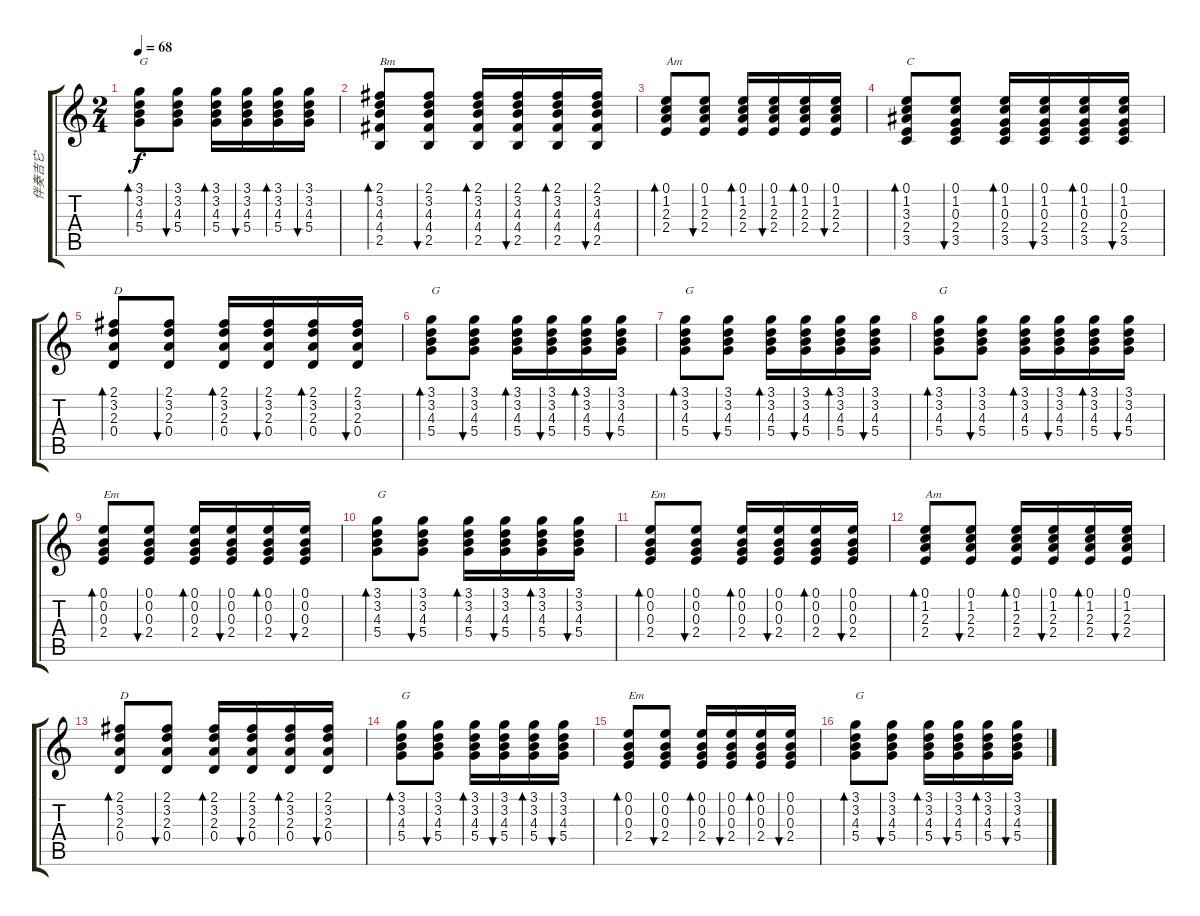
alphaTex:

\track ("伴奏吉它" "伴奏吉它") {instrument acousticguitarsteel}
\staff {score tabs}
\tuning (E4 B3 G3 D3 A2 E2) {hide}
\ts (2 4)
\tempo 68
\clef g2
\ks c
(3.1 3.2 4.3 5.4).8{bd 60 txt "G" dy f} (3.1 3.2 4.3 5.4).8{bu 60} (3.1 3.2 4.3 5.4).16{bd 60} (3.1 3.2 4.3 5.4).16{bu 60} (3.1 3.2 4.3 5.4).16{bd 60} (3.1 3.2 4.3 5.4).16{bu 60} |
(2.1 3.2 4.3 4.4 2.5).8{bd 30 txt "Bm"} (2.1 3.2 4.3 4.4 2.5).8{bu 30} (2.1 3.2 4.3 4.4 2.5).16{bd 30} (2.1 3.2 4.3 4.4 2.5).16{bu 30} (2.1 3.2 4.3 4.4 2.5).16{bd 30} (2.1 3.2 4.3 4.4 2.5).16{bu 30} |
(0.1 1.2 2.3 2.4).8{bd 30 txt "Am"} (0.1 1.2 2.3 2.4).8{bu 30} (0.1 1.2 2.3 2.4).16{bd 30} (0.1 1.2 2.3 2.4).16{bu 30} (0.1 1.2 2.3 2.4).16{bd 30} (0.1 1.2 2.3 2.4).16{bu 30} |
(0.1 1.2 3.3 2.4 3.5).8{bd 30 txt "C"} (0.1 1.2 0.3 2.4 3.5).8{bu 30} (0.1 1.2 0.3 2.4 3.5).16{bd 30} (0.1 1.2 0.3 2.4 3.5).16{bu 30} (0.1 1.2 0.3 2.4 3.5).16{bd 30} (0.1 1.2 0.3 2.4 3.5).16{bu 30} |
(2.1 3.2 2.3 0.4).8{bd 30 txt "D"} (2.1 3.2 2.3 0.4).8{bu 30} (2.1 3.2 2.3 0.4).16{bd 30} (2.1 3.2 2.3 0.4).16{bu 30} (2.1 3.2 2.3 0.4).16{bd 30} (2.1 3.2 2.3 0.4).16{bu 30} |
(3.1 3.2 4.3 5.4).8{bd 60 txt "G"} (3.1 3.2 4.3 5.4).8{bu 60} (3.1 3.2 4.3 5.4).16{bd 60} (3.1 3.2 4.3 5.4).16{bu 60} (3.1 3.2 4.3 5.4).16{bd 60} (3.1 3.2 4.3 5.4).16{bu 60} |
(3.1 3.2 4.3 5.4).8{bd 60 txt "G"} (3.1 3.2 4.3 5.4).8{bu 60} (3.1 3.2 4.3 5.4).16{bd 60} (3.1 3.2 4.3 5.4).16{bu 60} (3.1 3.2 4.3 5.4).16{bd 60} (3.1 3.2 4.3 5.4).16{bu 60} |
(3.1 3.2 4.3 5.4).8{bd 60 txt "G"} (3.1 3.2 4.3 5.4).8{bu 60} (3.1 3.2 4.3 5.4).16{bd 60} (3.1 3.2 4.3 5.4).16{bu 60} (3.1 3.2 4.3 5.4).16{bd 60} (3.1 3.2 4.3 5.4).16{bu 60} |
(0.1 0.2 0.3 2.4).8{bd 30 txt "Em"} (0.1 0.2 0.3 2.4).8{bu 30} (0.1 0.2 0.3 2.4).16{bd 30} (0.1 0.2 0.3 2.4).16{bu 30} (0.1 0.2 0.3 2.4).16{bd 30} (0.1 0.2 0.3 2.4).16{bu 30} |
(3.1 3.2 4.3 5.4).8{bd 60 txt "G"} (3.1 3.2 4.3 5.4).8{bu 60} (3.1 3.2 4.3 5.4).16{bd 60} (3.1 3.2 4.3 5.4).16{bu 60} (3.1 3.2 4.3 5.4).16{bd 60} (3.1 3.2 4.3 5.4).16{bu 60} |
(0.1 0.2 0.3 2.4).8{bd 30 txt "Em"} (0.1 0.2 0.3 2.4).8{bu 30} (0.1 0.2 0.3 2.4).16{bd 30} (0.1 0.2 0.3 2.4).16{bu 30} (0.1 0.2 0.3 2.4).16{bd 30} (0.1 0.2 0.3 2.4).16{bu 30} |
(0.1 1.2 2.3 2.4).8{bd 30 txt "Am"} (0.1 1.2 2.3 2.4).8{bu 30} (0.1 1.2 2.3 2.4).16{bd 30} (0.1 1.2 2.3 2.4).16{bu 30} (0.1 1.2 2.3 2.4).16{bd 30} (0.1 1.2 2.3 2.4).16{bu 30} |
(2.1 3.2 2.3 0.4).8{bd 30 txt "D"} (2.1 3.2 2.3 0.4).8{bu 30} (2.1 3.2 2.3 0.4).16{bd 30} (2.1 3.2 2.3 0.4).16{bu 30} (2.1 3.2 2.3 0.4).16{bd 30} (2.1 3.2 2.3 0.4).16{bu 30} |
(3.1 3.2 4.3 5.4).8{bd 60 txt "G"} (3.1 3.2 4.3 5.4).8{bu 60} (3.1 3.2 4.3 5.4).16{bd 60} (3.1 3.2 4.3 5.4).16{bu 60} (3.1 3.2 4.3 5.4).16{bd 60} (3.1 3.2 4.3 5.4).16{bu 60} |
(0.1 0.2 0.3 2.4).8{bd 30 txt "Em"} (0.1 0.2 0.3 2.4).8{bu 30} (0.1 0.2 0.3 2.4).16{bd 30} (0.1 0.2 0.3 2.4).16{bu 30} (0.1 0.2 0.3 2.4).16{bd 30} (0.1 0.2 0.3 2.4).16{bu 30} |
(3.1 3.2 4.3 5.4).8{bd 60 txt "G"} (3.1 3.2 4.3 5.4).8{bu 60} (3.1 3.2 4.3 5.4).16{bd 60} (3.1 3.2 4.3 5.4).16{bu 60} (3.1 3.2 4.3 5.4).16{bd 60} (3.1 3.2 4.3 5.4).16{bu 60}
